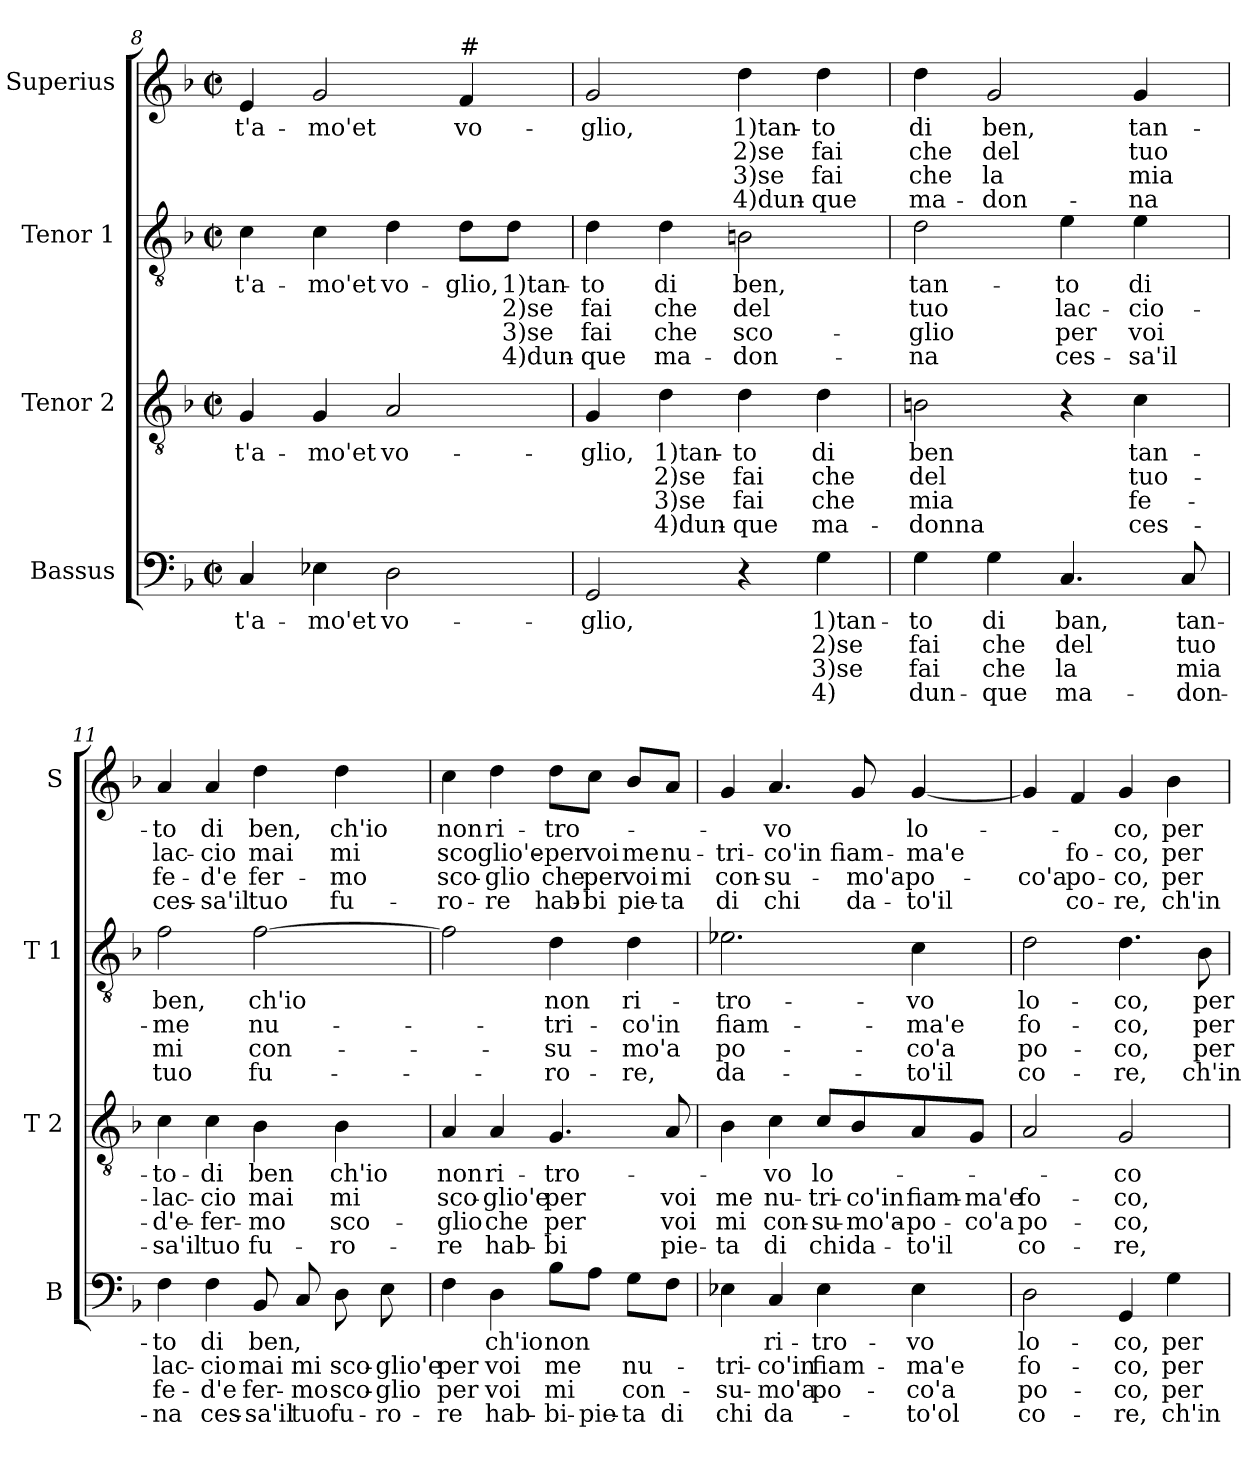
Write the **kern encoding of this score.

**kern	**text	**text	**text	**text	**kern	**text	**text	**text	**text	**kern	**text	**text	**text	**text	**kern	**text	**text	**text	**text
*part4	*part4	*part4	*part4	*part4	*part3	*part3	*part3	*part3	*part3	*part2	*part2	*part2	*part2	*part2	*part1	*part1	*part1	*part1	*part1
*staff4	*staff4	*staff4	*staff4	*staff4	*staff3	*staff3	*staff3	*staff3	*staff3	*staff2	*staff2	*staff2	*staff2	*staff2	*staff1	*staff1	*staff1	*staff1	*staff1
*I"Bassus	*	*	*	*	*I"Tenor 2	*	*	*	*	*I"Tenor 1	*	*	*	*	*I"Superius	*	*	*	*
*I'B	*	*	*	*	*I'T 2	*	*	*	*	*I'T 1	*	*	*	*	*I'S	*	*	*	*
*clefF4	*	*	*	*	*clefGv2	*	*	*	*	*clefGv2	*	*	*	*	*clefG2	*	*	*	*
*k[b-]	*	*	*	*	*k[b-]	*	*	*	*	*k[b-]	*	*	*	*	*k[b-]	*	*	*	*
*F:	*	*	*	*	*F:	*	*	*	*	*F:	*	*	*	*	*F:	*	*	*	*
*M2/2	*	*	*	*	*M2/2	*	*	*	*	*M2/2	*	*	*	*	*M2/2	*	*	*	*
*met(c|)	*	*	*	*	*met(c|)	*	*	*	*	*met(c|)	*	*	*	*	*met(c|)	*	*	*	*
=8	=8	=8	=8	=8	=8	=8	=8	=8	=8	=8	=8	=8	=8	=8	=8	=8	=8	=8	=8
4C/	t'a-	.	.	.	4G/	-t'a-	.	.	.	4c\	-t'a-	.	.	.	4e/	-t'a-	.	.	.
4E-X\	-mo'et	.	.	.	4G/	-mo'et	.	.	.	4c\	-mo'et	.	.	.	2g/	-mo'et	.	.	.
2D\	vo-	.	.	.	2A/	vo-	.	.	.	4d\	vo-	.	.	.	.	.	.	.	.
!	!	!	!	!	!	!	!	!	!	!	!	!	!	!	!LO:TX:a:t=#	!	!	!	!
.	.	.	.	.	.	.	.	.	.	8d\L	-glio,	.	.	.	4f/	vo-	.	.	.
.	.	.	.	.	.	.	.	.	.	8d\J	1)tan-	2)se	3)se	4)dun-	.	.	.	.	.
=9	=9	=9	=9	=9	=9	=9	=9	=9	=9	=9	=9	=9	=9	=9	=9	=9	=9	=9	=9
2GG/	-glio,	.	.	.	4G/	-glio,	.	.	.	4d\	-to	fai	fai	-que	2g/	-glio,	.	.	.
.	.	.	.	.	4d\	1)tan-	2)se	3)se	4)dun-	4d\	di	che	che	ma-	.	.	.	.	.
4r	.	.	.	.	4d\	-to	fai	fai	-que	2Bn\	ben,	del	sco-	-don-	4dd\	1)tan-	2)se	3)se	4)dun-
4G\	1)tan-	2)se	3)se	4)	4d\	di	che	che	ma-	.	.	.	.	.	4dd\	-to	fai	fai	-que
=10	=10	=10	=10	=10	=10	=10	=10	=10	=10	=10	=10	=10	=10	=10	=10	=10	=10	=10	=10
4G\	-to	fai	fai	dun-	2Bn\	ben	del	mia	-donna	2d\	tan-	tuo	-glio	-na	4dd\	di	che	che	ma-
4G\	di	che	che	-que	.	.	.	.	.	.	.	.	.	.	2g/	ben,	del	la	-don-
4.C/	ban,	del	la	ma-	4r	.	.	.	.	4e\	-to	lac-	per	ces-	.	.	.	.	.
.	.	.	.	.	4c\	tan-	tuo-	fe-	ces-	4e\	di	-cio-	voi	-sa'il	4g/	tan-	tuo	mia	-na
8C/	tan-	tuo	mia	-don-	.	.	.	.	.	.	.	.	.	.	.	.	.	.	.
!!LO:PB:g=z
=11	=11	=11	=11	=11	=11	=11	=11	=11	=11	=11	=11	=11	=11	=11	=11	=11	=11	=11	=11
4F\	-to	lac-	fe-	-na	4c\	-to-	-lac-	-d'e-	-sa'il	2f\	ben,	-me	mi	tuo	4a/	-to	lac-	fe-	ces-
4F\	di	-cio	-d'e	ces-	4c\	-di	-cio	-fer-	tuo	.	.	.	.	.	4a/	di	-cio	-d'e	-sa'il
8BB-/	ben,	mai	fer-	-sa'il	4B-\	ben	mai	-mo	fu-	[2f\	ch'io	nu-	con-	fu-	4dd\	ben,	mai	fer-	tuo
8C/	.	mi	-mo	tuo	.	.	.	.	.	.	.	.	.	.	.	.	.	.	.
8D\	.	sco-	sco-	fu-	4B-\	ch'io	mi	sco-	-ro-	.	.	.	.	.	4dd\	ch'io	mi	-mo	fu-
8E\	.	-glio'e	-glio	-ro-	.	.	.	.	.	.	.	.	.	.	.	.	.	.	.
=12	=12	=12	=12	=12	=12	=12	=12	=12	=12	=12	=12	=12	=12	=12	=12	=12	=12	=12	=12
4F\	.	per	per	-re	4A/	non	sco-	-glio	-re	2f\]	.	.	.	.	4cc\	non	sco	sco-	-ro-
4D\	ch'io	voi	voi	hab-	4A/	ri-	-glio'e	che	hab-	.	.	.	.	.	4dd\	ri-	glio'e-	-glio	-re
8B-\L	non	me	mi	-bi-	4.G/	-tro-	per	per	-bi	4d\	non	-tri-	-su-	-ro-	8dd\L	-tro-	-per	che	hab-
8A\J	.	.	.	-pie-	.	.	.	.	.	.	.	.	.	.	8cc\J	.	voi	per	-bi
8G\L	.	nu-	con-	-ta	.	.	.	.	.	4d\	ri-	-co'in	-mo'a	-re,	8b-/L	.	me	voi	pie-
8F\J	.	.	.	di	8A/	.	voi	voi	pie-	.	.	.	.	.	8a/J	.	nu-	mi	-ta
=13	=13	=13	=13	=13	=13	=13	=13	=13	=13	=13	=13	=13	=13	=13	=13	=13	=13	=13	=13
4E-X\	.	-tri-	-su-	chi	4B-\	.	me	mi	-ta	2.e-X\	-tro-	fiam-	po-	da-	4g/	.	-tri-	con-	di
4C/	ri-	-co'in	-mo'a	da-	4c\	-vo	nu-	con-	di	.	.	.	.	.	4.a/	-vo	-co'in	-su-	chi
4E-\	-tro-	fiam-	po-	.	8c/L	lo-	-tri-	-su-	chi	.	.	.	.	.	.	.	.	.	.
.	.	.	.	.	8B-/	.	-co'in	-mo'a-	da-	.	.	.	.	.	8g/	.	fiam-	-mo'apo-	da-
4E-\	-vo	-ma'e	-co'a	-to'ol	8A/	.	fiam-	-po-	-to'il	4c\	-vo	-ma'e	-co'a	-to'il	[4g/	lo-	-ma'e	.	-to'il
.	.	.	.	.	8G/J	.	-ma'e	-co'a	.	.	.	.	.	.	.	.	.	.	.
=14	=14	=14	=14	=14	=14	=14	=14	=14	=14	=14	=14	=14	=14	=14	=14	=14	=14	=14	=14
2D\	lo-	fo-	po-	co-	2A/	.	fo-	po-	co-	2d\	lo-	fo-	po-	co-	4g/]	.	.	-co'a	.
.	.	.	.	.	.	.	.	.	.	.	.	.	.	.	4f/	.	fo-	po-	co-
4GG/	-co,	-co,	-co,	-re,	2G/	-co-	-co,	-co,	-re,	4.d\	-co,	-co,	-co,	-re,	4g/	-co,	-co,	-co,	-re,
4G\	per	per	per	ch'in	.	.	.	.	.	.	.	.	.	.	4b-\	per	per	per	ch'in
.	.	.	.	.	.	.	.	.	.	8B-\	per	per	per	ch'in	.	.	.	.	.
=	=	=	=	=	=	=	=	=	=	=	=	=	=	=	=	=	=	=	=
*-	*-	*-	*-	*-	*-	*-	*-	*-	*-	*-	*-	*-	*-	*-	*-	*-	*-	*-	*-
